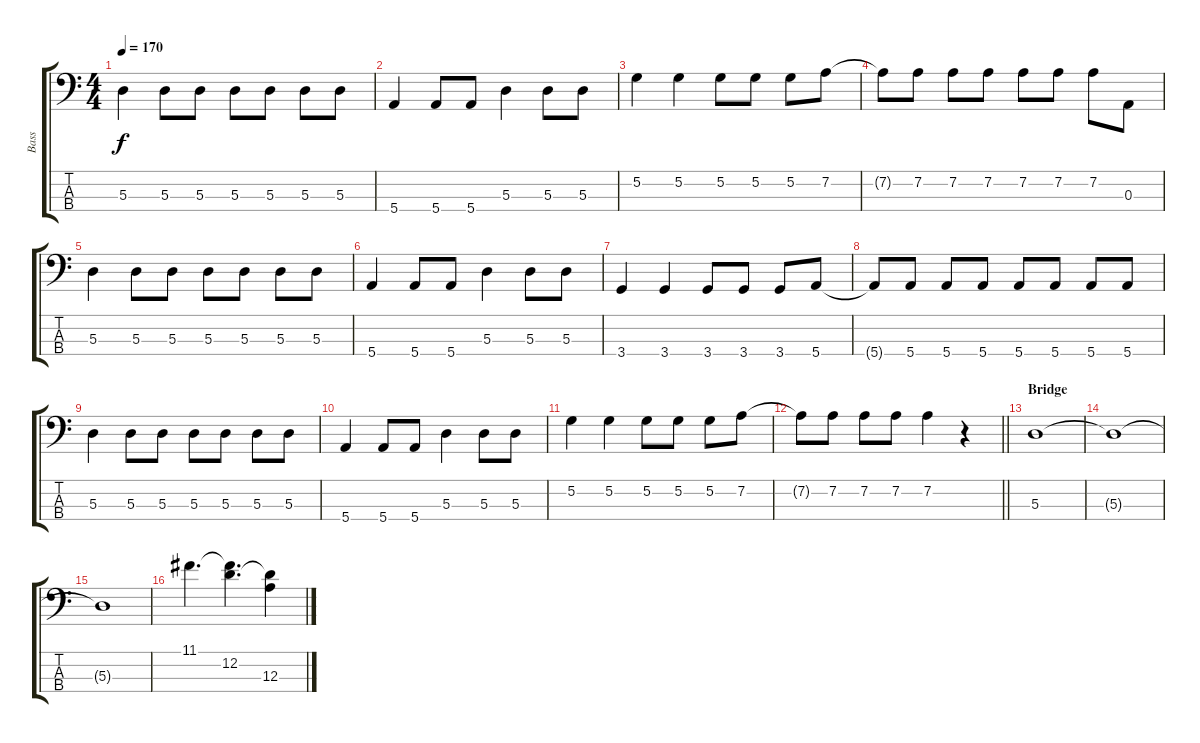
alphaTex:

\track ("Bass" "Bass") {instrument electricbasspick}
\staff {score tabs}
\tuning (G2 D2 A1 E1) {hide}
\ts (4 4)
\tempo 170
\clef f4
\ks c
5.3.4{dy f} 5.3.8 5.3.8 5.3.8 5.3.8 5.3.8 5.3.8 |
5.4.4 5.4.8 5.4.8 5.3.4 5.3.8 5.3.8 |
5.2.4 5.2.4 5.2.8 5.2.8 5.2.8 7.2.8 |
7.2{t}.8 7.2.8 7.2.8 7.2.8 7.2.8 7.2.8 7.2.8 0.3.8 |
5.3.4 5.3.8 5.3.8 5.3.8 5.3.8 5.3.8 5.3.8 |
5.4.4 5.4.8 5.4.8 5.3.4 5.3.8 5.3.8 |
3.4.4 3.4.4 3.4.8 3.4.8 3.4.8 5.4.8 |
5.4{t}.8 5.4.8 5.4.8 5.4.8 5.4.8 5.4.8 5.4.8 5.4.8 |
5.3.4 5.3.8 5.3.8 5.3.8 5.3.8 5.3.8 5.3.8 |
5.4.4 5.4.8 5.4.8 5.3.4 5.3.8 5.3.8 |
5.2.4 5.2.4 5.2.8 5.2.8 5.2.8 7.2.8 |
\barLineRight lightlight
7.2{t}.8 7.2.8 7.2.8 7.2.8 7.2.4 r.4 |
\section ("" "Bridge")
5.3.1 |
5.3{t}.1 |
5.3{t}.1 |
11.1.4{d} (11.1{t} 12.2).4{d} (12.2{t} 12.3).4
